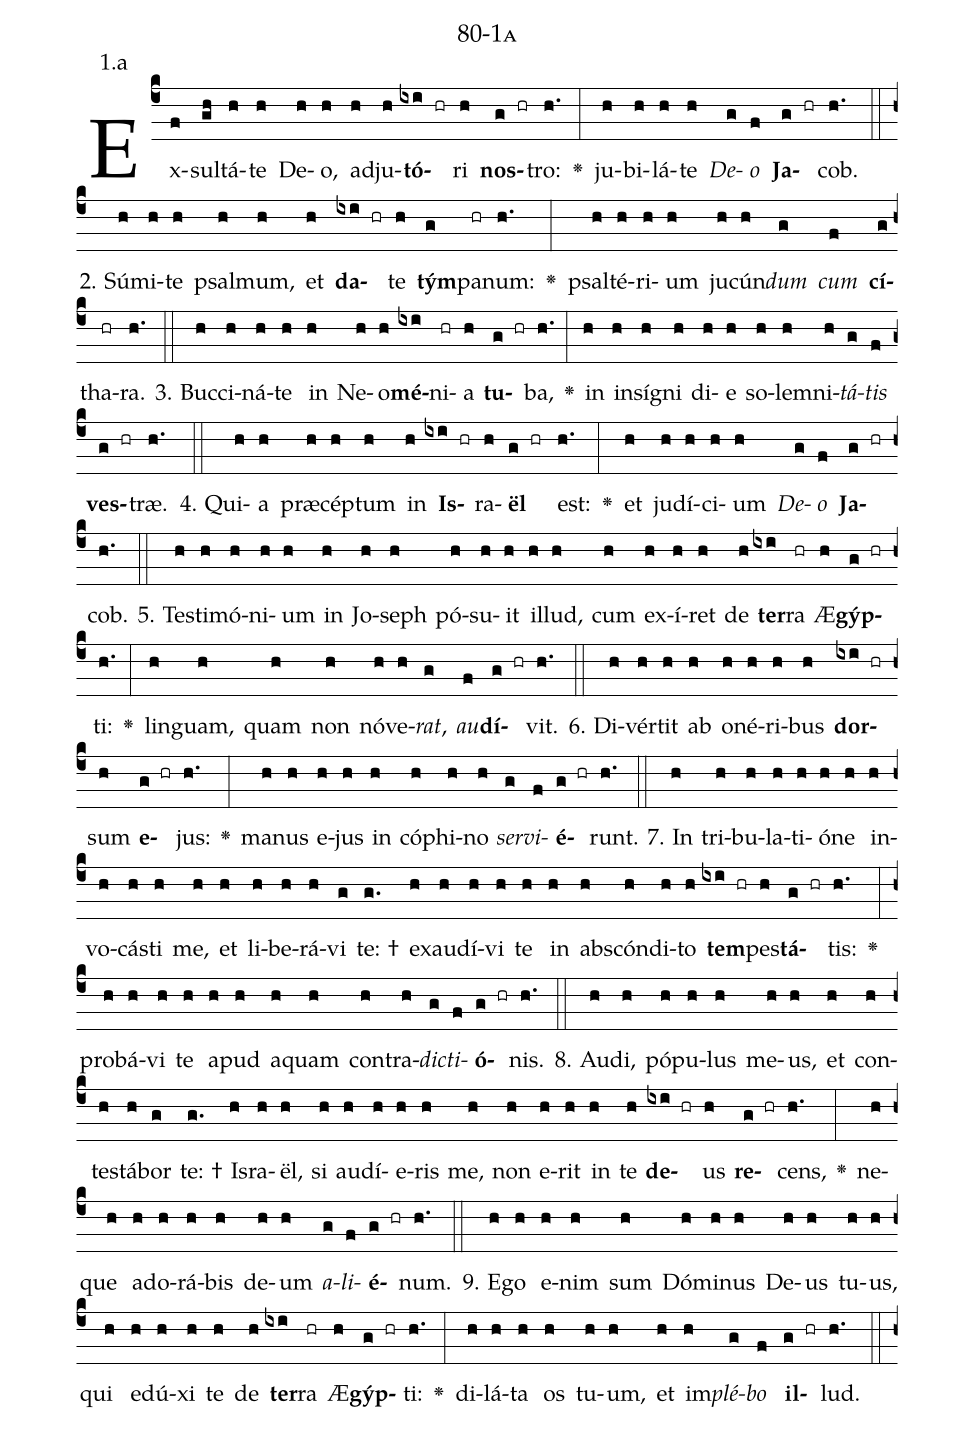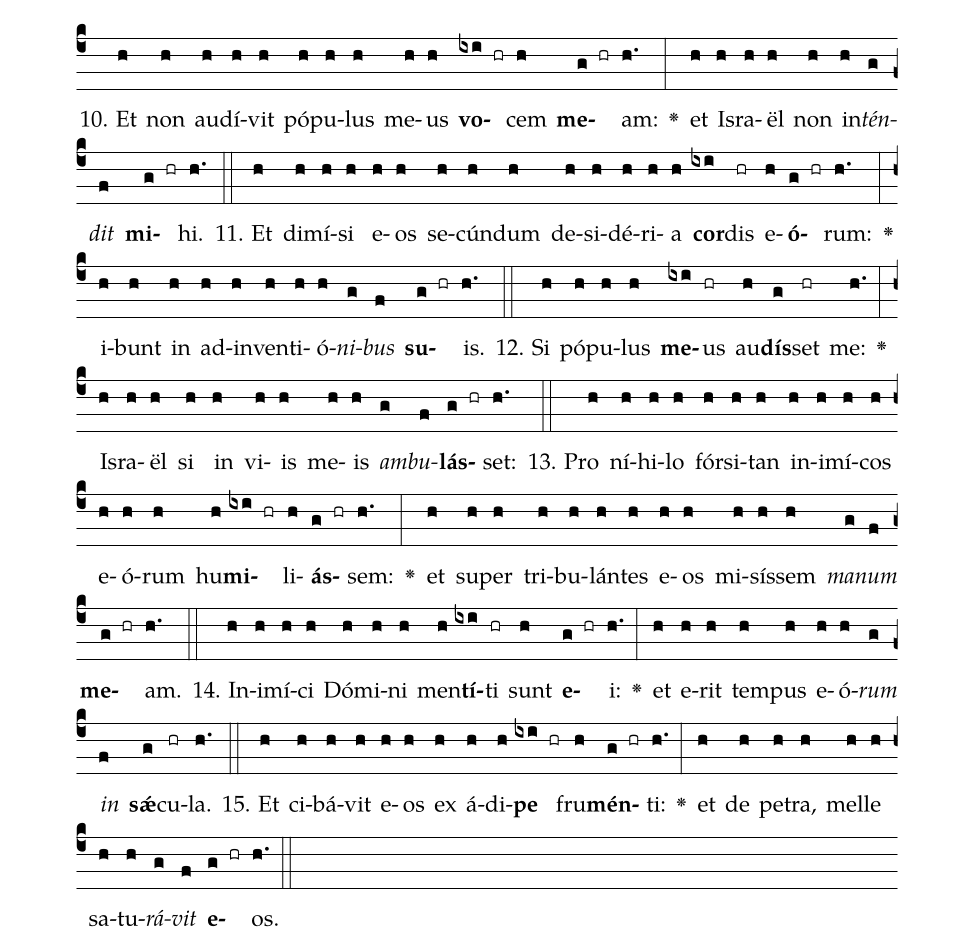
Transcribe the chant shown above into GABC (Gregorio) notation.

name: 80-1a;
annotation: 1.a;
%%
(c4)Ex(f)sul(gh)tá(h)te(h) De(h)o,(h) ad(h)ju(h)<b>tó</b>(ixi hr)ri(h) <b>nos</b>(g hr)tro:(h.) <v>\greheightstar</v>(:) ju(h)bi(h)lá(h)te(h) <i>De</i>(g)<i>o</i>(f) <b>Ja</b>(g hr)cob.(h.) (::)
2. Sú(h)mi(h)te(h) psal(h)mum,(h) et(h) <b>da</b>(ixi hr)te(h) <b>tým</b>(g)pa(hr)num:(h.) <v>\greheightstar</v>(:) psal(h)té(h)ri(h)um(h) ju(h)cún(h)<i>dum</i>(g) <i>cum</i>(f) <b>cí</b>(g)tha(hr)ra.(h.) (::)
3. Buc(h)ci(h)ná(h)te(h) in(h) Ne(h)o(h)<b>mé</b>(ixi)ni(hr)a(h) <b>tu</b>(g hr)ba,(h.) <v>\greheightstar</v>(:) in(h) in(h)sí(h)gni(h) di(h)e(h) so(h)lem(h)ni(h)<i>tá</i>(g)<i>tis</i>(f) <b>ves</b>(g hr)træ.(h.) (::)
4. Qui(h)a(h) præ(h)cép(h)tum(h) in(h) <b>Is</b>(ixi hr)ra(h)<b>ël</b>(g hr) est:(h.) <v>\greheightstar</v>(:) et(h) ju(h)dí(h)ci(h)um(h) <i>De</i>(g)<i>o</i>(f) <b>Ja</b>(g hr)cob.(h.) (::)
5. Tes(h)ti(h)mó(h)ni(h)um(h) in(h) Jo(h)seph(h) pó(h)su(h)it(h) il(h)lud,(h) cum(h) ex(h)í(h)ret(h) de(h) <b>ter</b>(ixi)ra(hr) Æ(h)<b>gýp</b>(g hr)ti:(h.) <v>\greheightstar</v>(:) lin(h)guam,(h) quam(h) non(h) nó(h)ve(h)<i>rat</i>,(g) <i>au</i>(f)<b>dí</b>(g hr)vit.(h.) (::)
6. Di(h)vér(h)tit(h) ab(h) o(h)né(h)ri(h)bus(h) <b>dor</b>(ixi hr)sum(h) <b>e</b>(g hr)jus:(h.) <v>\greheightstar</v>(:) ma(h)nus(h) e(h)jus(h) in(h) có(h)phi(h)no(h) <i>ser</i>(g)<i>vi</i>(f)<b>é</b>(g hr)runt.(h.) (::)
7. In(h) tri(h)bu(h)la(h)ti(h)ó(h)ne(h) in(h)vo(h)cás(h)ti(h) me,(h) et(h) li(h)be(h)rá(h)vi(g) te: †(g.) ex(h)au(h)dí(h)vi(h) te(h) in(h) abs(h)cón(h)di(h)to(h) <b>tem</b>(ixi hr)pes(h)<b>tá</b>(g hr)tis:(h.) <v>\greheightstar</v>(:) pro(h)bá(h)vi(h) te(h) a(h)pud(h) a(h)quam(h) con(h)tra(h)<i>dic</i>(g)<i>ti</i>(f)<b>ó</b>(g hr)nis.(h.) (::)
8. Au(h)di,(h) pó(h)pu(h)lus(h) me(h)us,(h) et(h) con(h)tes(h)tá(h)bor(g) te: †(g.) Is(h)ra(h)ël,(h) si(h) au(h)dí(h)e(h)ris(h) me,(h) non(h) e(h)rit(h) in(h) te(h) <b>de</b>(ixi hr)us(h) <b>re</b>(g hr)cens,(h.) <v>\greheightstar</v>(:) ne(h)que(h) ad(h)o(h)rá(h)bis(h) de(h)um(h) <i>a</i>(g)<i>li</i>(f)<b>é</b>(g hr)num.(h.) (::)
9. E(h)go(h) e(h)nim(h) sum(h) Dó(h)mi(h)nus(h) De(h)us(h) tu(h)us,(h) qui(h) e(h)dú(h)xi(h) te(h) de(h) <b>ter</b>(ixi)ra(hr) Æ(h)<b>gýp</b>(g hr)ti:(h.) <v>\greheightstar</v>(:) di(h)lá(h)ta(h) os(h) tu(h)um,(h) et(h) im(h)<i>plé</i>(g)<i>bo</i>(f) <b>il</b>(g hr)lud.(h.) (::)
10. Et(h) non(h) au(h)dí(h)vit(h) pó(h)pu(h)lus(h) me(h)us(h) <b>vo</b>(ixi hr)cem(h) <b>me</b>(g hr)am:(h.) <v>\greheightstar</v>(:) et(h) Is(h)ra(h)ël(h) non(h) in(h)<i>tén</i>(g)<i>dit</i>(f) <b>mi</b>(g hr)hi.(h.) (::)
11. Et(h) di(h)mí(h)si(h) e(h)os(h) se(h)cún(h)dum(h) de(h)si(h)dé(h)ri(h)a(h) <b>cor</b>(ixi)dis(hr) e(h)<b>ó</b>(g hr)rum:(h.) <v>\greheightstar</v>(:) i(h)bunt(h) in(h) ad(h)in(h)ven(h)ti(h)ó(h)<i>ni</i>(g)<i>bus</i>(f) <b>su</b>(g hr)is.(h.) (::)
12. Si(h) pó(h)pu(h)lus(h) <b>me</b>(ixi)us(hr) au(h)<b>dís</b>(g)set(hr) me:(h.) <v>\greheightstar</v>(:) Is(h)ra(h)ël(h) si(h) in(h) vi(h)is(h) me(h)is(h) <i>am</i>(g)<i>bu</i>(f)<b>lás</b>(g hr)set:(h.) (::)
13. Pro(h) ní(h)hi(h)lo(h) fór(h)si(h)tan(h) in(h)i(h)mí(h)cos(h) e(h)ó(h)rum(h) hu(h)<b>mi</b>(ixi hr)li(h)<b>ás</b>(g hr)sem:(h.) <v>\greheightstar</v>(:) et(h) su(h)per(h) tri(h)bu(h)lán(h)tes(h) e(h)os(h) mi(h)sís(h)sem(h) <i>ma</i>(g)<i>num</i>(f) <b>me</b>(g hr)am.(h.) (::)
14. In(h)i(h)mí(h)ci(h) Dó(h)mi(h)ni(h) men(h)<b>tí</b>(ixi)ti(hr) sunt(h) <b>e</b>(g hr)i:(h.) <v>\greheightstar</v>(:) et(h) e(h)rit(h) tem(h)pus(h) e(h)ó(h)<i>rum</i>(g) <i>in</i>(f) <b>sǽ</b>(g)cu(hr)la.(h.) (::)
15. Et(h) ci(h)bá(h)vit(h) e(h)os(h) ex(h) á(h)di(h)<b>pe</b>(ixi hr) fru(h)<b>mén</b>(g hr)ti:(h.) <v>\greheightstar</v>(:) et(h) de(h) pe(h)tra,(h) mel(h)le(h) sa(h)tu(h)<i>rá</i>(g)<i>vit</i>(f) <b>e</b>(g hr)os.(h.) (::)
